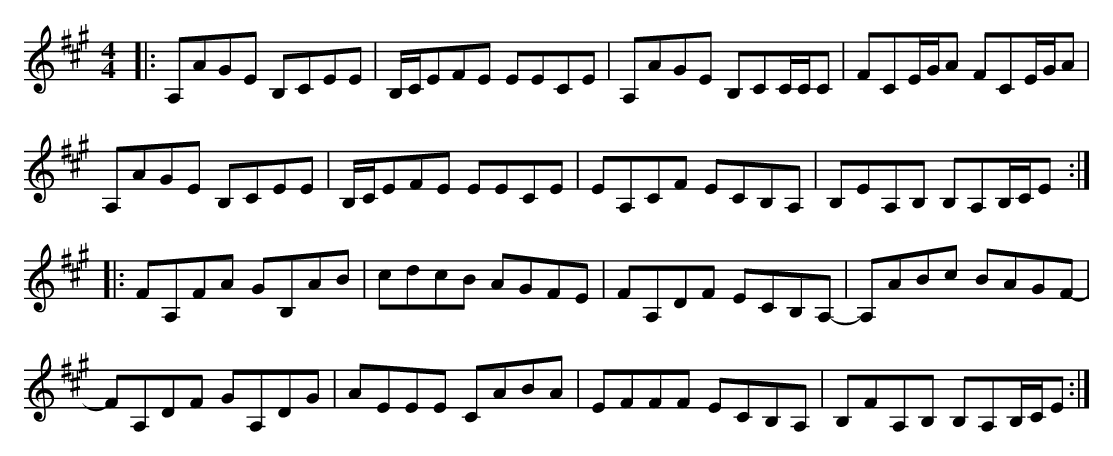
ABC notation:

X:1
M:4/4
K:A
|:A,AGE B,CEE|B,/C/EFE EECE |A,AGE B,CC/C/C| FCE/G/A FCE/G/A |
A,AGE B,CEE|B,/C/EFE EECE |EA,CF ECB,A,| B,EA,B, B,A,B,/C/E :|
|:FA,FA GB,AB|cdcB AGFE | FA,DF ECB,A,-|A,ABc BAGF- |
FA,DF GA,DG|AEEE CABA | EFFF ECB,A,|B,FA,B, B,A,B,/C/E :|
